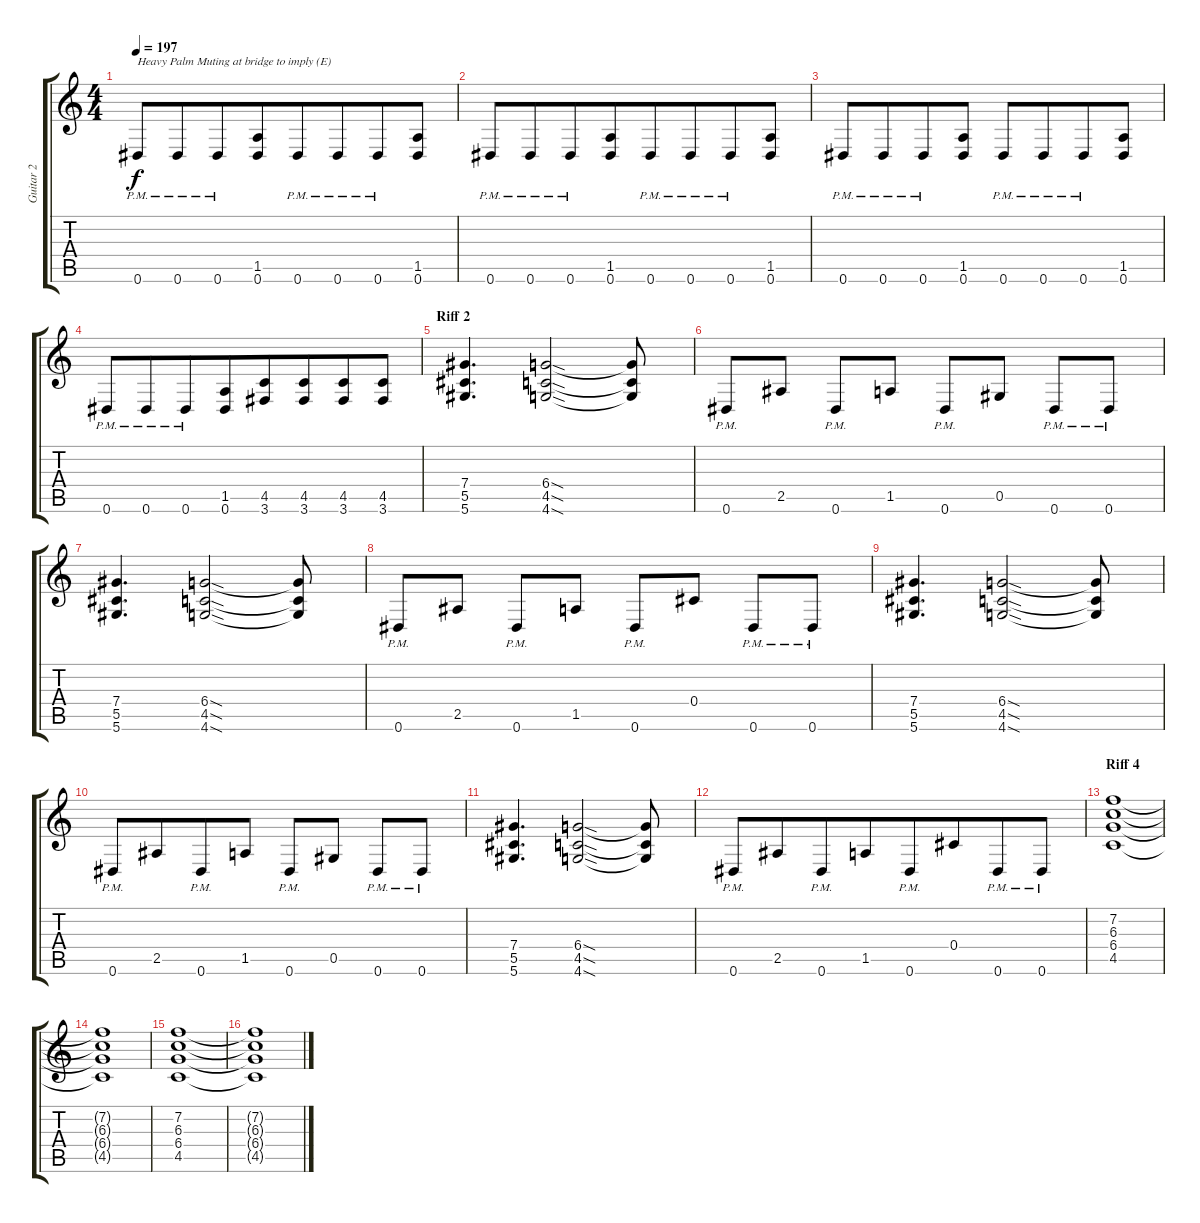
\track ("Guitar 2" "Guitar 2") {instrument distortionguitar}
\staff {score tabs}
\tuning (Eb4 Bb3 Gb3 Db3 Ab2 Eb2) {hide}
\ts (4 4)
\tempo 197
\clef g2
\ks c
0.6{pm}.8{txt "Heavy Palm Muting at bridge to imply (E)" dy f beam merge} 0.6{pm}.8{beam merge} 0.6{pm}.8{beam merge} (1.5 0.6).8{beam merge} 0.6{pm}.8{beam merge} 0.6{pm}.8{beam merge} 0.6{pm}.8{beam merge} (1.5 0.6).8 |
0.6{pm}.8{beam merge} 0.6{pm}.8{beam merge} 0.6{pm}.8 (1.5 0.6).8{beam merge} 0.6{pm}.8{beam merge} 0.6{pm}.8{beam merge} 0.6{pm}.8{beam merge} (1.5 0.6).8 |
0.6{pm}.8{beam merge} 0.6{pm}.8{beam merge} 0.6{pm}.8{beam merge} (1.5 0.6).8 0.6{pm}.8{beam merge} 0.6{pm}.8{beam merge} 0.6{pm}.8{beam merge} (1.5 0.6).8 |
0.6{pm}.8{beam merge} 0.6{pm}.8{beam merge} 0.6{pm}.8{beam merge} (1.5 0.6).8{beam merge} (4.5 3.6).8{beam merge} (4.5 3.6).8{beam merge} (4.5 3.6).8{beam merge} (4.5 3.6).8 |
\section ("" "Riff 2")
(7.4 5.5 5.6).4{d beam merge} (6.4{sod} 4.5{sod} 4.6{sod}).2 (6.4{t} 4.5{t} 4.6{t}).8 |
0.6{pm}.8 2.5.8 0.6{pm}.8 1.5.8 0.6{pm}.8 0.5.8 0.6{pm}.8 0.6{pm}.8 |
(7.4 5.5 5.6).4{d} (6.4{sod} 4.5{sod} 4.6{sod}).2 (6.4{t} 4.5{t} 4.6{t}).8 |
0.6{pm}.8{beam merge} 2.5.8 0.6{pm}.8 1.5.8 0.6{pm}.8 0.4.8 0.6{pm}.8 0.6{pm}.8 |
(7.4 5.5 5.6).4{d} (6.4{sod} 4.5{sod} 4.6{sod}).2 (6.4{t} 4.5{t} 4.6{t}).8 |
0.6{pm}.8{beam merge} 2.5.8{beam merge} 0.6{pm}.8 1.5.8 0.6{pm}.8{beam merge} 0.5.8 0.6{pm}.8{beam merge} 0.6{pm}.8 |
(7.4 5.5 5.6).4{d beam merge} (6.4{sod} 4.5{sod} 4.6{sod}).2 (6.4{t} 4.5{t} 4.6{t}).8 |
0.6{pm}.8 2.5.8{beam merge} 0.6{pm}.8{beam merge} 1.5.8{beam merge} 0.6{pm}.8{beam merge} 0.4.8{beam merge} 0.6{pm}.8{beam merge} 0.6{pm}.8 |
\section ("" "Riff 4")
(7.2 6.3 6.4 4.5).1 |
(7.2{t} 6.3{t} 6.4{t} 4.5{t}).1 |
(7.2 6.3 6.4 4.5).1 |
(7.2{t} 6.3{t} 6.4{t} 4.5{t}).1
